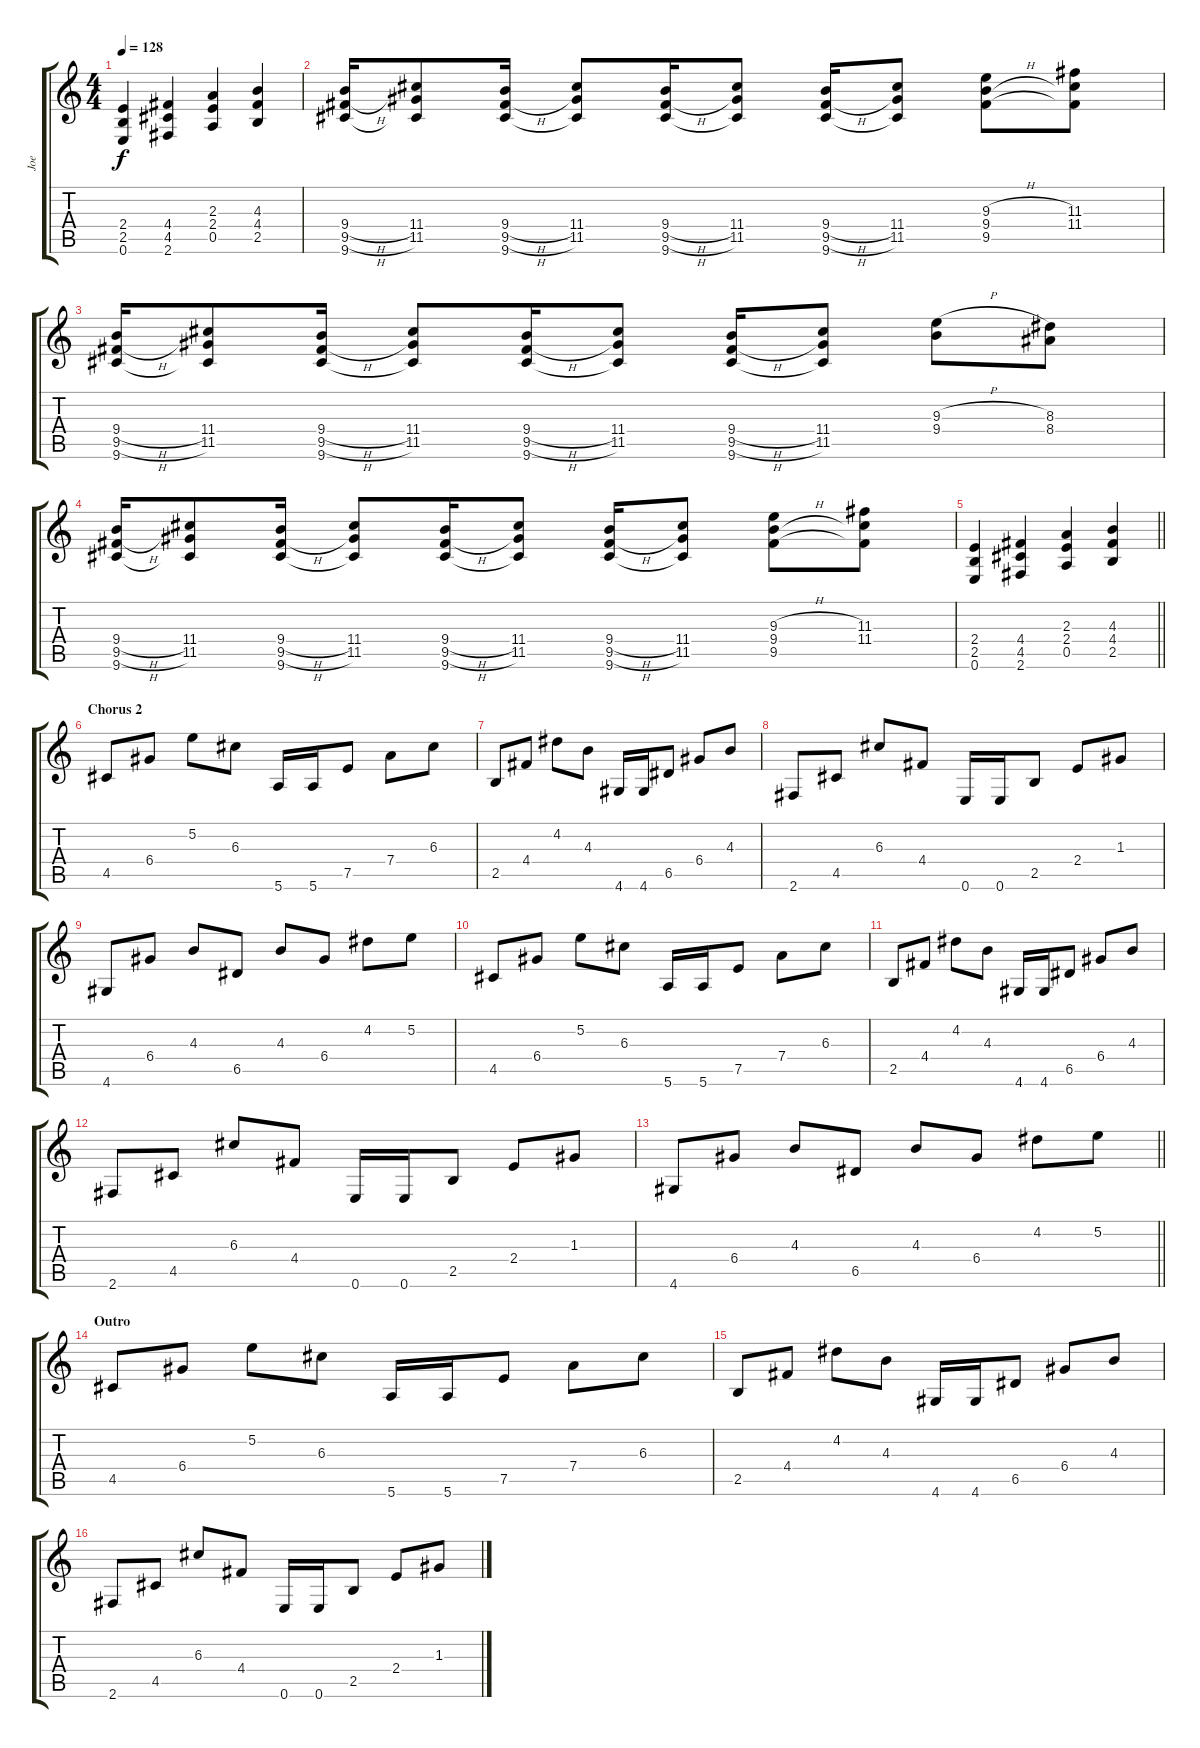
\track ("Joe" "Joe") {instrument distortionguitar}
\staff {score tabs}
\tuning (E4 B3 G3 D3 A2 E2) {hide}
\ts (4 4)
\tempo 128
\clef g2
\ks c
(2.4 2.5 0.6).4{dy f} (4.4 4.5 2.6).4 (2.3 2.4 0.5).4 (4.3 4.4 2.5).4 |
(9.4{h} 9.5{h} 9.6).16 (11.4 11.5 9.6{t}).8 (9.4{h} 9.5{h} 9.6).16 (11.4 11.5 9.6{t}).8 (9.4{h} 9.5{h} 9.6).16 (11.4 11.5 9.6{t}).8 (9.4{h} 9.5{h} 9.6).16 (11.4 11.5 9.6{t}).8 (9.3{h} 9.4{h} 9.5).8 (11.3 11.4 9.5{t}).8 |
(9.4{h} 9.5{h} 9.6).16 (11.4 11.5 9.6{t}).8 (9.4{h} 9.5{h} 9.6).16 (11.4 11.5 9.6{t}).8 (9.4{h} 9.5{h} 9.6).16 (11.4 11.5 9.6{t}).8 (9.4{h} 9.5{h} 9.6).16 (11.4 11.5 9.6{t}).8 (9.3{h} 9.4).8 (8.3 8.4).8 |
(9.4{h} 9.5{h} 9.6).16 (11.4 11.5 9.6{t}).8 (9.4{h} 9.5{h} 9.6).16 (11.4 11.5 9.6{t}).8 (9.4{h} 9.5{h} 9.6).16 (11.4 11.5 9.6{t}).8 (9.4{h} 9.5{h} 9.6).16 (11.4 11.5 9.6{t}).8 (9.3{h} 9.4{h} 9.5).8 (11.3 11.4 9.5{t}).8 |
\barLineRight lightlight
(2.4 2.5 0.6).4 (4.4 4.5 2.6).4 (2.3 2.4 0.5).4 (4.3 4.4 2.5).4 |
\section ("" "Chorus 2")
4.5.8 6.4.8 5.2.8 6.3.8 5.6.16 5.6.16 7.5.8 7.4.8 6.3.8 |
2.5.8 4.4.8 4.2.8 4.3.8 4.6.16 4.6.16 6.5.8 6.4.8 4.3.8 |
2.6.8 4.5.8 6.3.8 4.4.8 0.6.16 0.6.16 2.5.8 2.4.8 1.3.8 |
4.6.8 6.4.8 4.3.8 6.5.8 4.3.8 6.4.8 4.2.8 5.2.8 |
4.5.8 6.4.8 5.2.8 6.3.8 5.6.16 5.6.16 7.5.8 7.4.8 6.3.8 |
2.5.8 4.4.8 4.2.8 4.3.8 4.6.16 4.6.16 6.5.8 6.4.8 4.3.8 |
2.6.8 4.5.8 6.3.8 4.4.8 0.6.16 0.6.16 2.5.8 2.4.8 1.3.8 |
\barLineRight lightlight
4.6.8 6.4.8 4.3.8 6.5.8 4.3.8 6.4.8 4.2.8 5.2.8 |
\section ("" "Outro")
4.5.8 6.4.8 5.2.8 6.3.8 5.6.16 5.6.16 7.5.8 7.4.8 6.3.8 |
2.5.8 4.4.8 4.2.8 4.3.8 4.6.16 4.6.16 6.5.8 6.4.8 4.3.8 |
2.6.8 4.5.8 6.3.8 4.4.8 0.6.16 0.6.16 2.5.8 2.4.8 1.3.8
